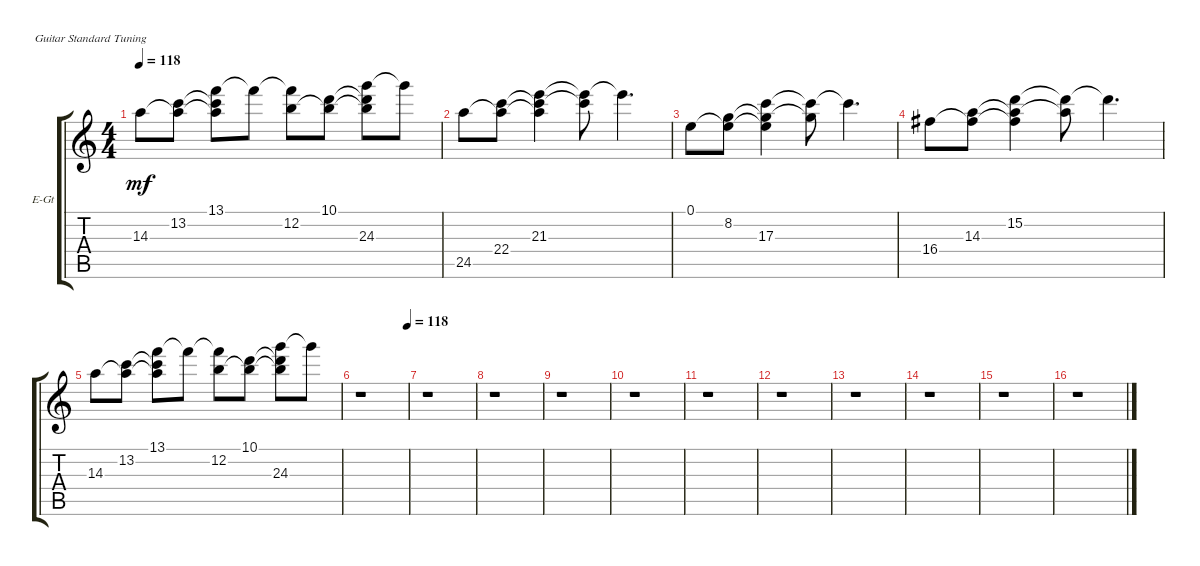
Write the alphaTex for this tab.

\bracketExtendMode groupsimilarinstruments
\firstSystemTrackNameOrientation horizontal
\otherSystemsTrackNameOrientation horizontal
\track ("Guitar1" "E-Gt") {instrument electricguitarclean}
\staff {score tabs}
\tuning (E4 B3 G3 D3 A2 E2)
\ts (4 4)
\tempo 118
\clef g2
\ks c
14.3.8{dy mf} (14.3{t} 13.2).8 (14.3{t} 13.2{t} 13.1).8 13.1{t}.8 (13.1{t} 12.2).8 (12.2{t} 10.1).8 (12.2{t} 10.1{t} 24.3).8 24.3{t}.8 |
24.5.8 (24.5{t} 22.4).8 (24.5{t} 22.4{t} 21.3).4 (22.4{t} 21.3{t}).8 21.3{t}.4{d} |
0.1.8 (0.1{t} 8.2).8 (0.1{t} 8.2{t} 17.3).4 (8.2{t} 17.3{t}).8 17.3{t}.4{d} |
16.4.8 (16.4{t} 14.3).8 (16.4{t} 14.3{t} 15.2).4 (14.3{t} 15.2{t}).8 15.2{t}.4{d} |
14.3.8 (14.3{t} 13.2).8 (14.3{t} 13.2{t} 13.1).8 13.1{t}.8 (13.1{t} 12.2).8 (12.2{t} 10.1).8 (12.2{t} 10.1{t} 24.3).8 24.3{t}.8 |
\tempo (118 1)
r.1 |
r.1 |
r.1 |
r.1 |
r.1 |
r.1 |
r.1 |
r.1 |
r.1 |
r.1 |
r.1
